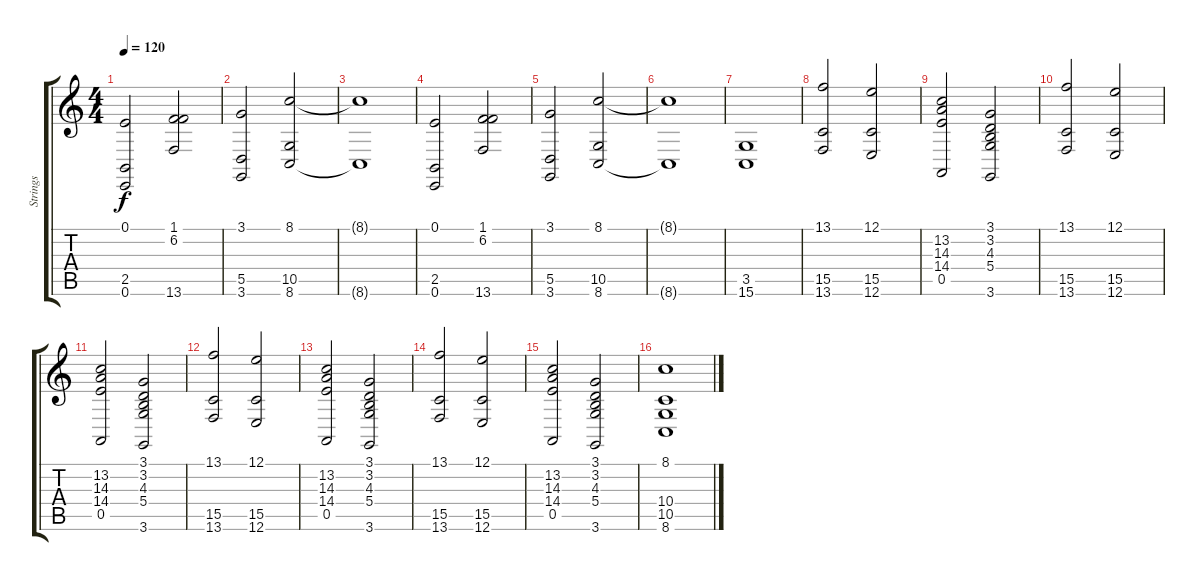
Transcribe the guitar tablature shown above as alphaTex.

\track ("Strings" "Strings") {instrument stringensemble1}
\staff {score tabs}
\tuning (E4 B3 G3 D3 A2 E2) {hide}
\ts (4 4)
\tempo 120
\clef g2
\ks c
(0.1 2.5 0.6).2{dy f} (1.1 6.2 13.6).2 |
(3.1 5.5 3.6).2 (8.1 10.5 8.6).2 |
(8.1{t} 8.6{t}).1 |
(0.1 2.5 0.6).2 (1.1 6.2 13.6).2 |
(3.1 5.5 3.6).2 (8.1 10.5 8.6).2 |
(8.1{t} 8.6{t}).1 |
(3.5 15.6).1 |
(13.1 15.5 13.6).2 (12.1 15.5 12.6).2 |
(13.2 14.3 14.4 0.5).2 (3.1 3.2 4.3 5.4 3.6).2 |
(13.1 15.5 13.6).2 (12.1 15.5 12.6).2 |
(13.2 14.3 14.4 0.5).2 (3.1 3.2 4.3 5.4 3.6).2 |
(13.1 15.5 13.6).2 (12.1 15.5 12.6).2 |
(13.2 14.3 14.4 0.5).2 (3.1 3.2 4.3 5.4 3.6).2 |
(13.1 15.5 13.6).2 (12.1 15.5 12.6).2 |
(13.2 14.3 14.4 0.5).2 (3.1 3.2 4.3 5.4 3.6).2 |
(8.1 10.4 10.5 8.6).1
